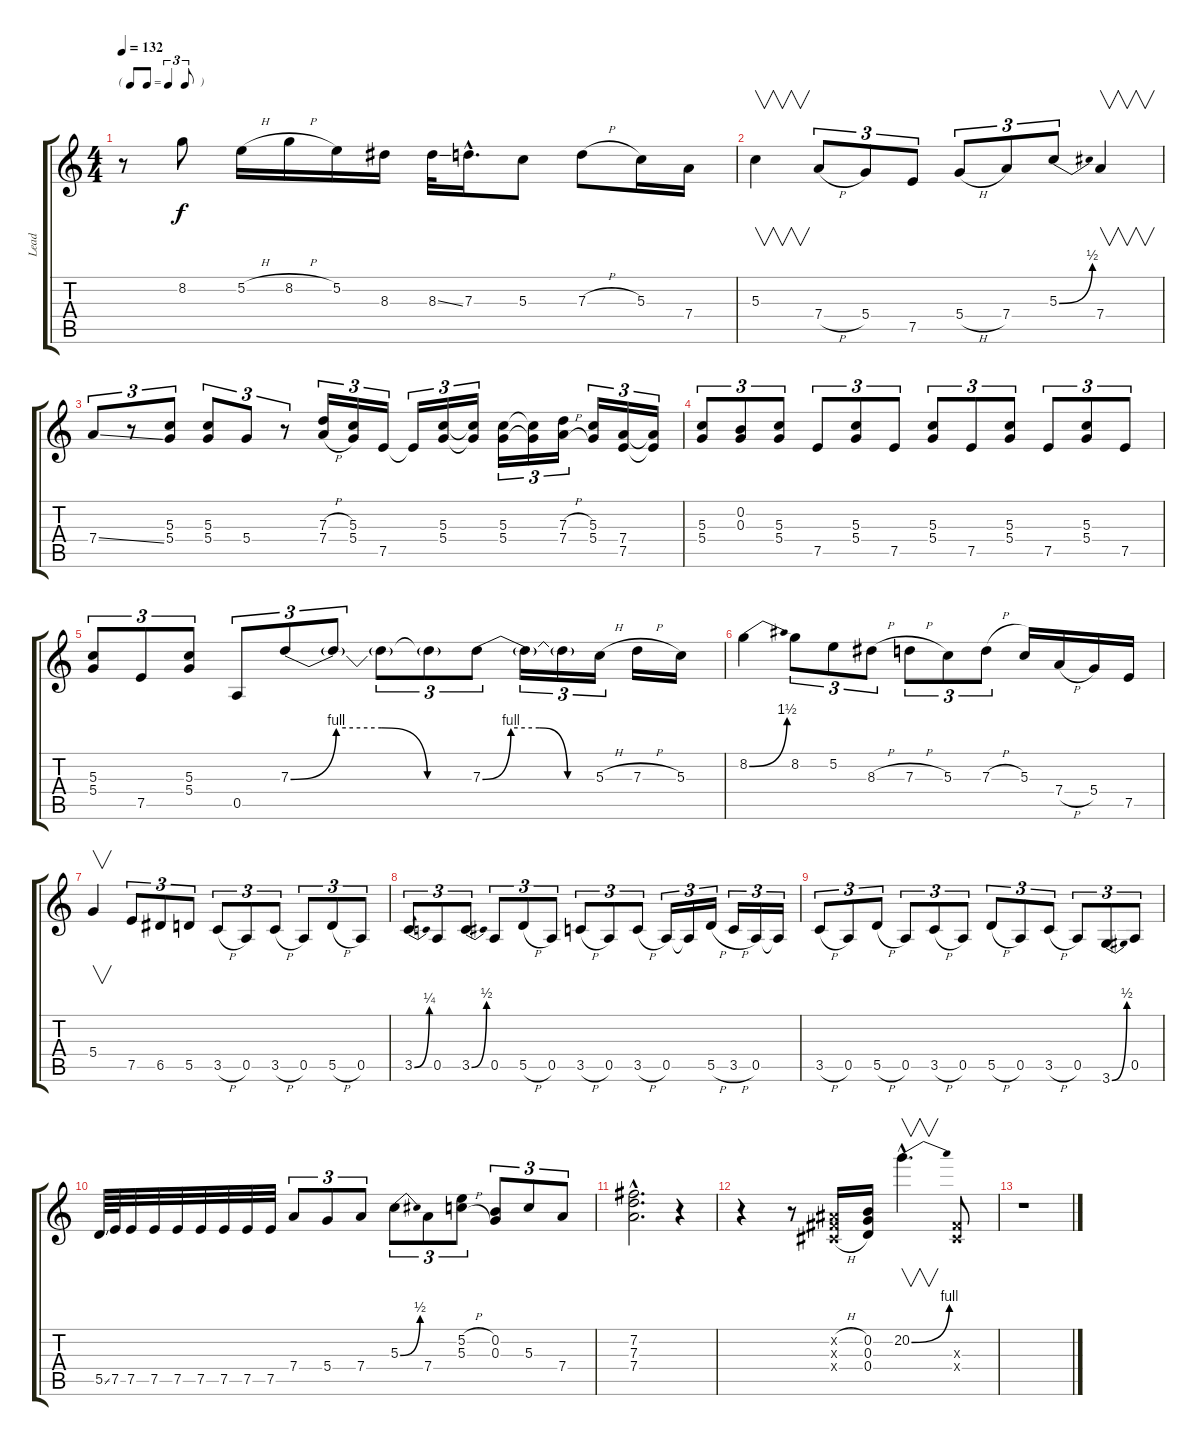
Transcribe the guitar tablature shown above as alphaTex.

\track ("Lead " "Lead ") {instrument distortionguitar}
\staff {score tabs}
\tuning (E4 B3 G3 D3 A2 E2) {hide}
\ts (4 4)
\tf triplet8th
\tempo 132
\clef g2
\ks c
r.8{dy f} 8.2.8 5.2{h}.16 8.2{h}.16 5.2.16 8.3.16 8.3{ss}.32 7.3{hac}.16{d} 5.3.8 7.3{h}.8 5.3.16 7.4.16 |
5.3.4{v} 7.4{h}.8{tu (3 2)} 5.4.8{tu (3 2)} 7.5.8{tu (3 2)} 5.4{h}.8{tu (3 2)} 7.4.8{tu (3 2)} 5.3{be (bend 0 0 60 2)}.8{tu (3 2)} 7.4.4{v} |
7.4{ss}.8{tu (3 2)} r.8{tu (3 2)} (5.3 5.4).8{tu (3 2)} (5.3 5.4).8{tu (3 2)} 5.4.8{tu (3 2)} r.8{tu (3 2)} (7.3{h} 7.4{h}).16{tu (3 2)} (5.3 5.4).16{tu (3 2)} 7.5.16{tu (3 2)} 7.5{t}.16{tu (3 2)} (5.3 5.4).16{tu (3 2)} (5.3{t} 5.4{t}).16{tu (3 2)} (5.3 5.4).16{tu (3 2)} (5.3{t} 5.4{t}).16{tu (3 2)} (7.3{h} 7.4{h}).16{tu (3 2)} (5.3 5.4).16{tu (3 2)} (7.4 7.5).16{tu (3 2)} (7.4{t} 7.5{t}).16{tu (3 2)} |
(5.3 5.4).8{tu (3 2)} (0.2 0.3).8{tu (3 2)} (5.3 5.4).8{tu (3 2)} 7.5.8{tu (3 2)} (5.3 5.4).8{tu (3 2)} 7.5.8{tu (3 2)} (5.3 5.4).8{tu (3 2)} 7.5.8{tu (3 2)} (5.3 5.4).8{tu (3 2)} 7.5.8{tu (3 2)} (5.3 5.4).8{tu (3 2)} 7.5.8{tu (3 2)} |
(5.3 5.4).8{tu (3 2)} 7.5.8{tu (3 2)} (5.3 5.4).8{tu (3 2)} 0.5.8{tu (3 2)} 7.3{be (custom 0 0 15 4 30 4 45 0 60 0)}.8{tu (3 2)} 7.3{t}.8{tu (3 2)} 7.3{t}.8{tu (3 2)} 7.3{t}.8{tu (3 2)} 7.3{be (custom 0 0 15 4 30 4 45 0 60 0)}.8{tu (3 2)} 7.3{t}.16{tu (3 2)} 7.3{t}.16{tu (3 2)} 5.3{h}.16{tu (3 2)} 7.3{h}.16 5.3.16 |
8.2{be (bend 0 0 60 6)}.4 8.2.8{tu (3 2)} 5.2.8{tu (3 2)} 8.3{h}.8{tu (3 2)} 7.3{h}.8{tu (3 2)} 5.3.8{tu (3 2)} 7.3{h}.8{tu (3 2)} 5.3.16 7.4{h}.16 5.4.16 7.5.16 |
5.4.4{v} 7.5.8{tu (3 2)} 6.5.8{tu (3 2)} 5.5.8{tu (3 2)} 3.5{h}.8{tu (3 2)} 0.5.8{tu (3 2)} 3.5{h}.8{tu (3 2)} 0.5.8{tu (3 2)} 5.5{h}.8{tu (3 2)} 0.5.8{tu (3 2)} |
3.5{be (bend 0 0 60 1)}.8{tu (3 2)} 0.5.8{tu (3 2)} 3.5{be (bend 0 0 60 2)}.8{tu (3 2)} 0.5.8{tu (3 2)} 5.5{h}.8{tu (3 2)} 0.5.8{tu (3 2)} 3.5{h}.8{tu (3 2)} 0.5.8{tu (3 2)} 3.5{h}.8{tu (3 2)} 0.5.16{tu (3 2)} 0.5{t}.16{tu (3 2)} 5.5{h}.16{tu (3 2)} 3.5{h}.16{tu (3 2)} 0.5.16{tu (3 2)} 0.5{t}.16{tu (3 2)} |
3.5{h}.8{tu (3 2)} 0.5.8{tu (3 2)} 5.5{h}.8{tu (3 2)} 0.5.8{tu (3 2)} 3.5{h}.8{tu (3 2)} 0.5.8{tu (3 2)} 5.5{h}.8{tu (3 2)} 0.5.8{tu (3 2)} 3.5{h}.8{tu (3 2)} 0.5.8{tu (3 2)} 3.6{be (bend 0 0 60 2)}.8{tu (3 2)} 0.5.8{tu (3 2)} |
5.5{ss}.64 7.5.64 7.5.32 7.5.32 7.5.32 7.5.32 7.5.32 7.5.32 7.5.32 7.4.8{tu (3 2)} 5.4.8{tu (3 2)} 7.4.8{tu (3 2)} 5.3{be (bend 0 0 60 2)}.8{tu (3 2)} 7.4.8{tu (3 2)} (5.2{h} 5.3{h}).8{tu (3 2)} (0.2 0.3).8{tu (3 2)} 5.3.8{tu (3 2)} 7.4.8{tu (3 2)} |
(7.2{hac} 7.3{hac} 7.4{hac}).2{d} r.4 |
r.4 r.8 (-1.2{h x} -1.3{h x} -1.4{h x}).16 (0.2 0.3 0.4).16 20.2{be (bend 0 0 60 4) hac}.4{v d} (-1.3{x} -1.4{x}).8 |
r.1
